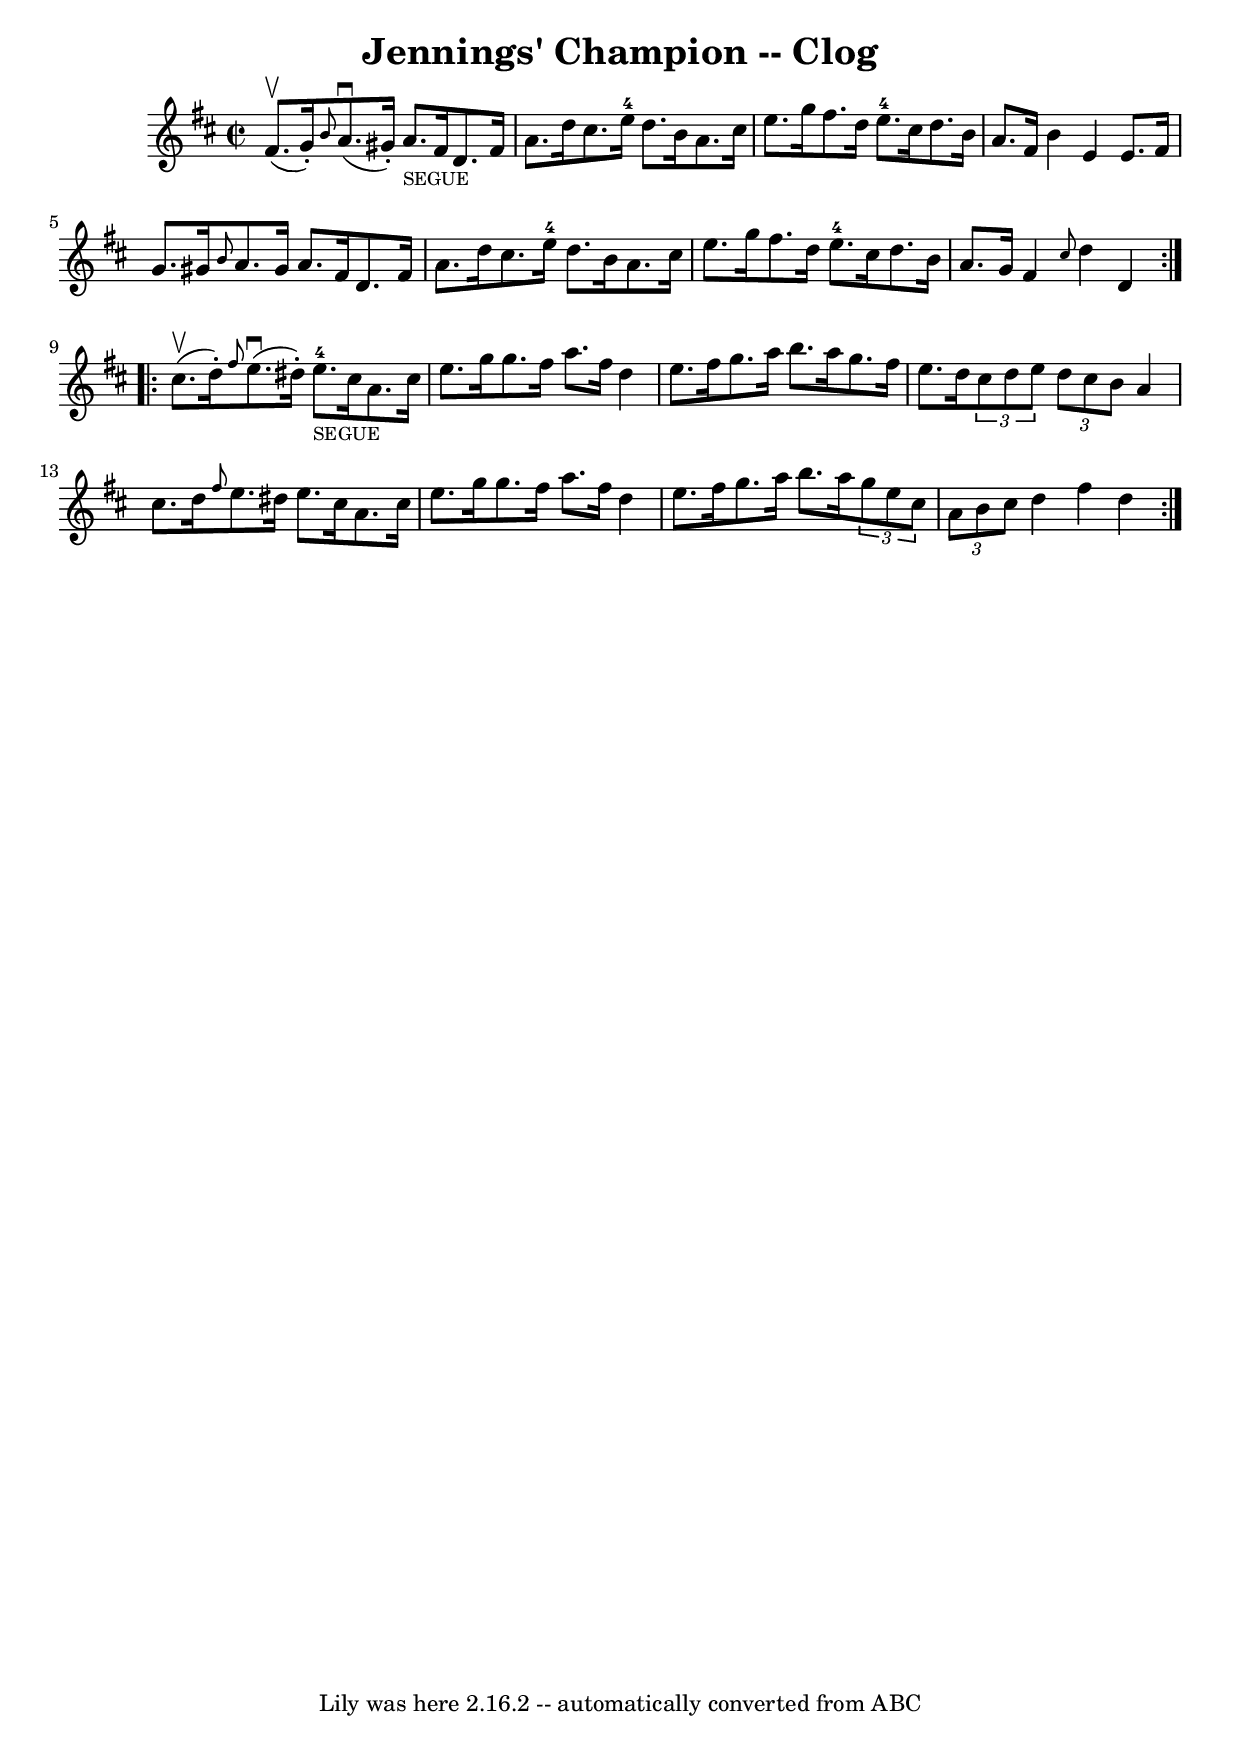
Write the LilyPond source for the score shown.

\version "2.16.2"
\include "Mammoth.ily"
\header {
  %% book = "Ryan's Mammoth Collection"
  crossRefNumber = "1"
  footnotes = "\\\\158 944"
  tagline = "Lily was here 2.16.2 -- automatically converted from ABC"
  title = "Jennings' Champion -- Clog"

}
voicedefault =  {



  \repeat volta 2 {

    \override Staff.TimeSignature #'style = #'C
    \time 2/2 
    \key d \major
    fis'8.^\upbow(g'16 -.) |
    \grace {   
      b'8  
    } a'8.^\downbow(gis'16 -.) a'8._\segue fis'16 d'8.    
    fis'16 a'8. d''16    |
    cis''8. e''16-4 d''8. b'16    
    a'8. cis''16 e''8. g''16    |
    fis''8. d''16 e''8. -4 cis''16 d''8. b'16 a'8. fis'16    |
    b'4 e'4    
    e'8. fis'16 g'8. gis'16    |
    \grace { b'8  
	   } a'8.    
    gis'16 a'8. fis'16 d'8. fis'16 a'8. d''16    |
    
    cis''8. e''16-4 d''8. b'16 a'8. cis''16 e''8. g''16    
    |
    fis''8. d''16 e''8.-4 cis''16 d''8. b'16 a'8.    
    g'16    |
    fis'4  \grace { cis''8  
		  } d''4 d'4  
  }     

  \repeat volta 2 {
    cis''8.^\upbow(d''16 -.) |
    \grace {    
      fis''8  
    } e''8.^\downbow(dis''16 -.) e''8.-4_\segue cis''16   
    a'8. cis''16 e''8. g''16    |
    g''8. fis''16 a''8.    
    fis''16 d''4 e''8. fis''16    |
    g''8. a''16 b''8.    
    a''16 g''8. fis''16 e''8. d''16    |
    \times 2/3 { cis''8 
		 d''8 e''8  
	       }   \times 2/3 { d''8 cis''8 b'8  
			      } a'4 cis''8.   
    d''16    |
    \grace { fis''8  
	   } e''8. dis''16 e''8.    
    cis''16 a'8. cis''16 e''8. g''16    |
    g''8. fis''16    
    a''8. fis''16 d''4 e''8. fis''16    |
    g''8. a''16    
    b''8. a''16    \times 2/3 { g''8 e''8 cis''8  
			      }   \times 2/3 { a'8 
					       b'8 cis''8  
					     }   |
    d''4 fis''4 d''4  
  }   

}

\score{
  <<

    \context Staff="default"
    {
      \voicedefault 
      
    }

  >>
  \layout {
    
  }
  \midi {
  }

}
